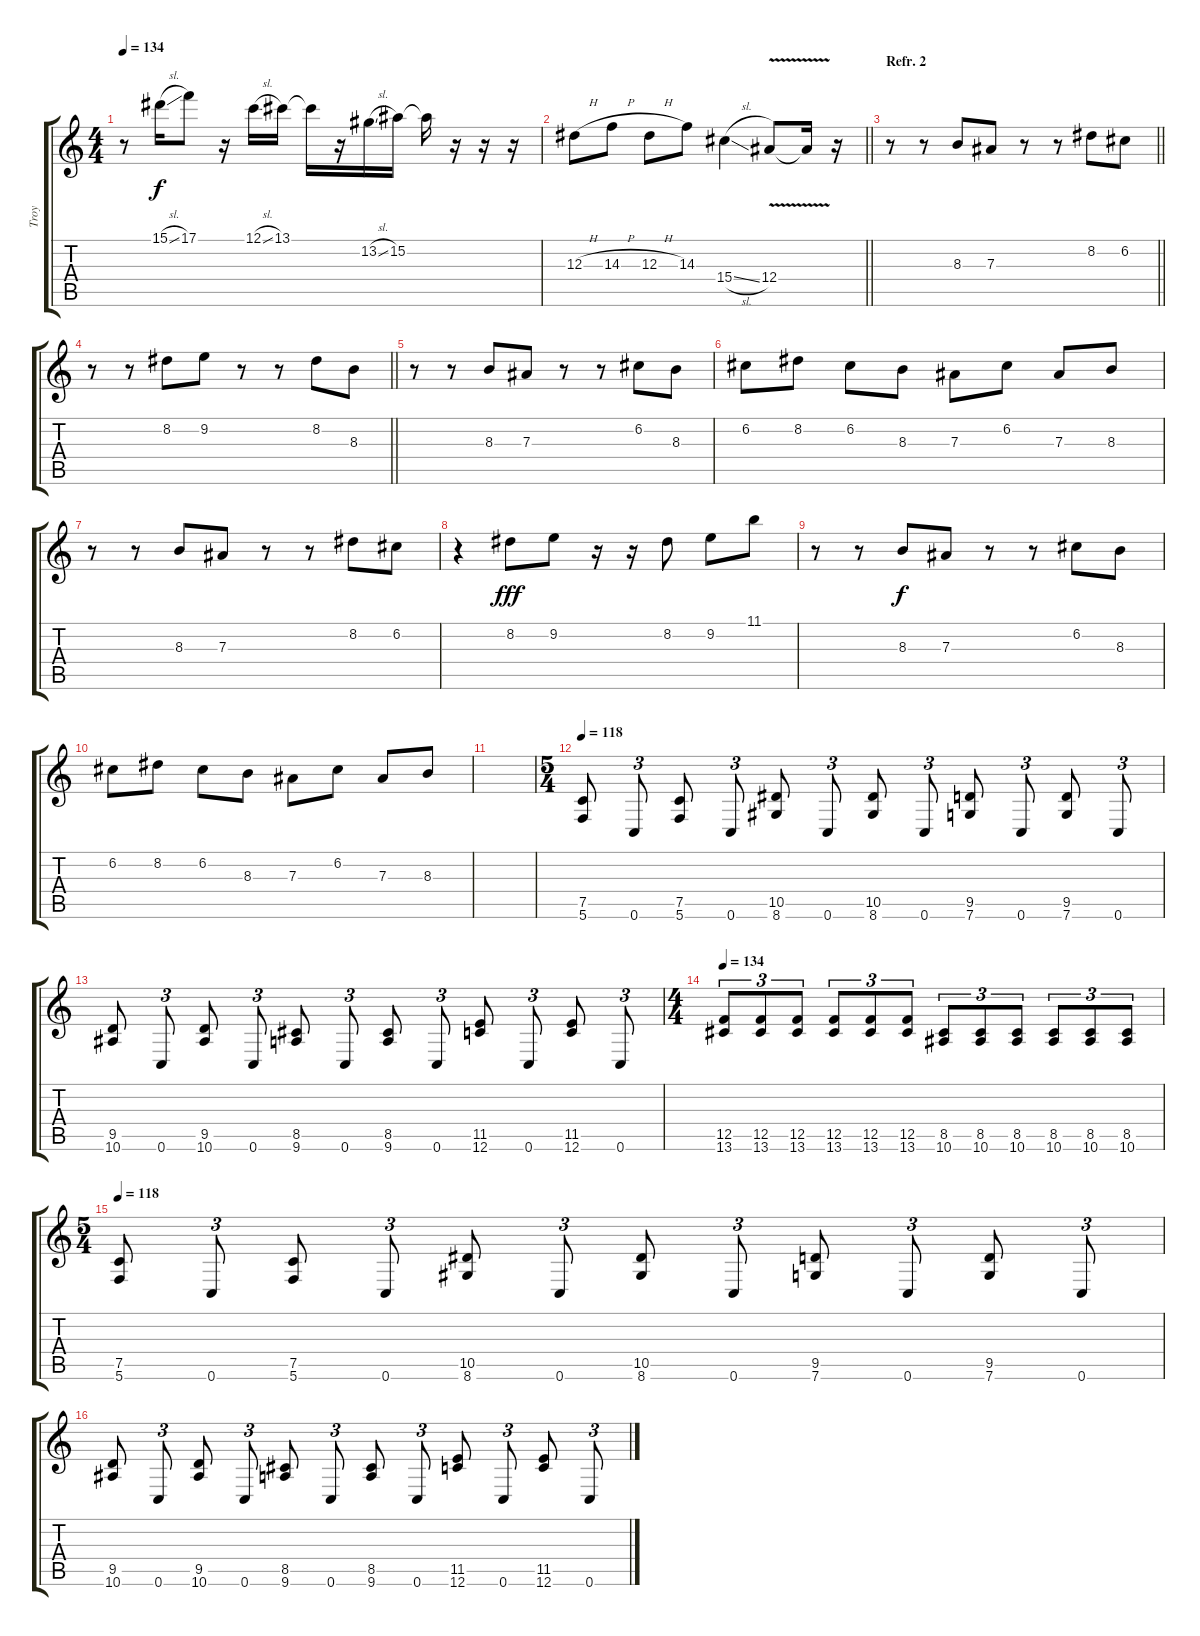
\track ("Troy" "Troy") {instrument overdrivenguitar}
\staff {score tabs}
\tuning (C4 G3 Eb3 Bb2 F2 C2) {hide}
\ts (4 4)
\tempo 134
\clef g2
\ks c
r.8{dy f} 15.1{sl}.16 17.1.8 r.16 12.1{sl}.16 13.1.16 13.1{t}.16 r.16 13.2{sl}.16 15.2.16 15.2{t}.16 r.16 r.16 r.16 |
\barLineRight lightlight
12.3{h}.8 14.3{h}.8 12.3{h}.8 14.3.8 15.4{sl}.4 12.4{v}.8 12.4{t}.16 r.16 |
\section ("" "Refr. 2")
\barLineRight lightlight
r.8 r.8 8.3.8 7.3.8 r.8 r.8 8.2.8 6.2.8 |
\section ("" "")
\barLineRight lightlight
r.8 r.8 8.2.8 9.2.8 r.8 r.8 8.2.8 8.3.8 |
\section ("" "")
r.8 r.8 8.3.8 7.3.8 r.8 r.8 6.2.8 8.3.8 |
6.2.8 8.2.8 6.2.8 8.3.8 7.3.8 6.2.8 7.3.8 8.3.8 |
r.8 r.8 8.3.8 7.3.8 r.8 r.8 8.2.8 6.2.8 |
r.4 8.2.8{dy fff} 9.2.8 r.16 r.16 8.2.8 9.2.8 11.1.8 |
r.8 r.8 8.3.8{dy f} 7.3.8 r.8 r.8 6.2.8 8.3.8 |
6.2.8 8.2.8 6.2.8 8.3.8 7.3.8 6.2.8 7.3.8 8.3.8 |
|
\ts (5 4)
\tempo 118
(7.5 5.6).8 0.6.8{tu (3 2)} (7.5 5.6).8 0.6.8{tu (3 2)} (10.5 8.6).8 0.6.8{tu (3 2)} (10.5 8.6).8 0.6.8{tu (3 2)} (9.5 7.6).8 0.6.8{tu (3 2)} (9.5 7.6).8 0.6.8{tu (3 2)} |
(9.5 10.6).8 0.6.8{tu (3 2)} (9.5 10.6).8 0.6.8{tu (3 2)} (8.5 9.6).8 0.6.8{tu (3 2)} (8.5 9.6).8 0.6.8{tu (3 2)} (11.5 12.6).8 0.6.8{tu (3 2)} (11.5 12.6).8 0.6.8{tu (3 2)} |
\ts (4 4)
\tempo 134
(12.5 13.6).8{tu (3 2)} (12.5 13.6).8{tu (3 2)} (12.5 13.6).8{tu (3 2)} (12.5 13.6).8{tu (3 2)} (12.5 13.6).8{tu (3 2)} (12.5 13.6).8{tu (3 2)} (8.5 10.6).8{tu (3 2)} (8.5 10.6).8{tu (3 2)} (8.5 10.6).8{tu (3 2)} (8.5 10.6).8{tu (3 2)} (8.5 10.6).8{tu (3 2)} (8.5 10.6).8{tu (3 2)} |
\ts (5 4)
\tempo 118
(7.5 5.6).8 0.6.8{tu (3 2)} (7.5 5.6).8 0.6.8{tu (3 2)} (10.5 8.6).8 0.6.8{tu (3 2)} (10.5 8.6).8 0.6.8{tu (3 2)} (9.5 7.6).8 0.6.8{tu (3 2)} (9.5 7.6).8 0.6.8{tu (3 2)} |
(9.5 10.6).8 0.6.8{tu (3 2)} (9.5 10.6).8 0.6.8{tu (3 2)} (8.5 9.6).8 0.6.8{tu (3 2)} (8.5 9.6).8 0.6.8{tu (3 2)} (11.5 12.6).8 0.6.8{tu (3 2)} (11.5 12.6).8 0.6.8{tu (3 2)}
